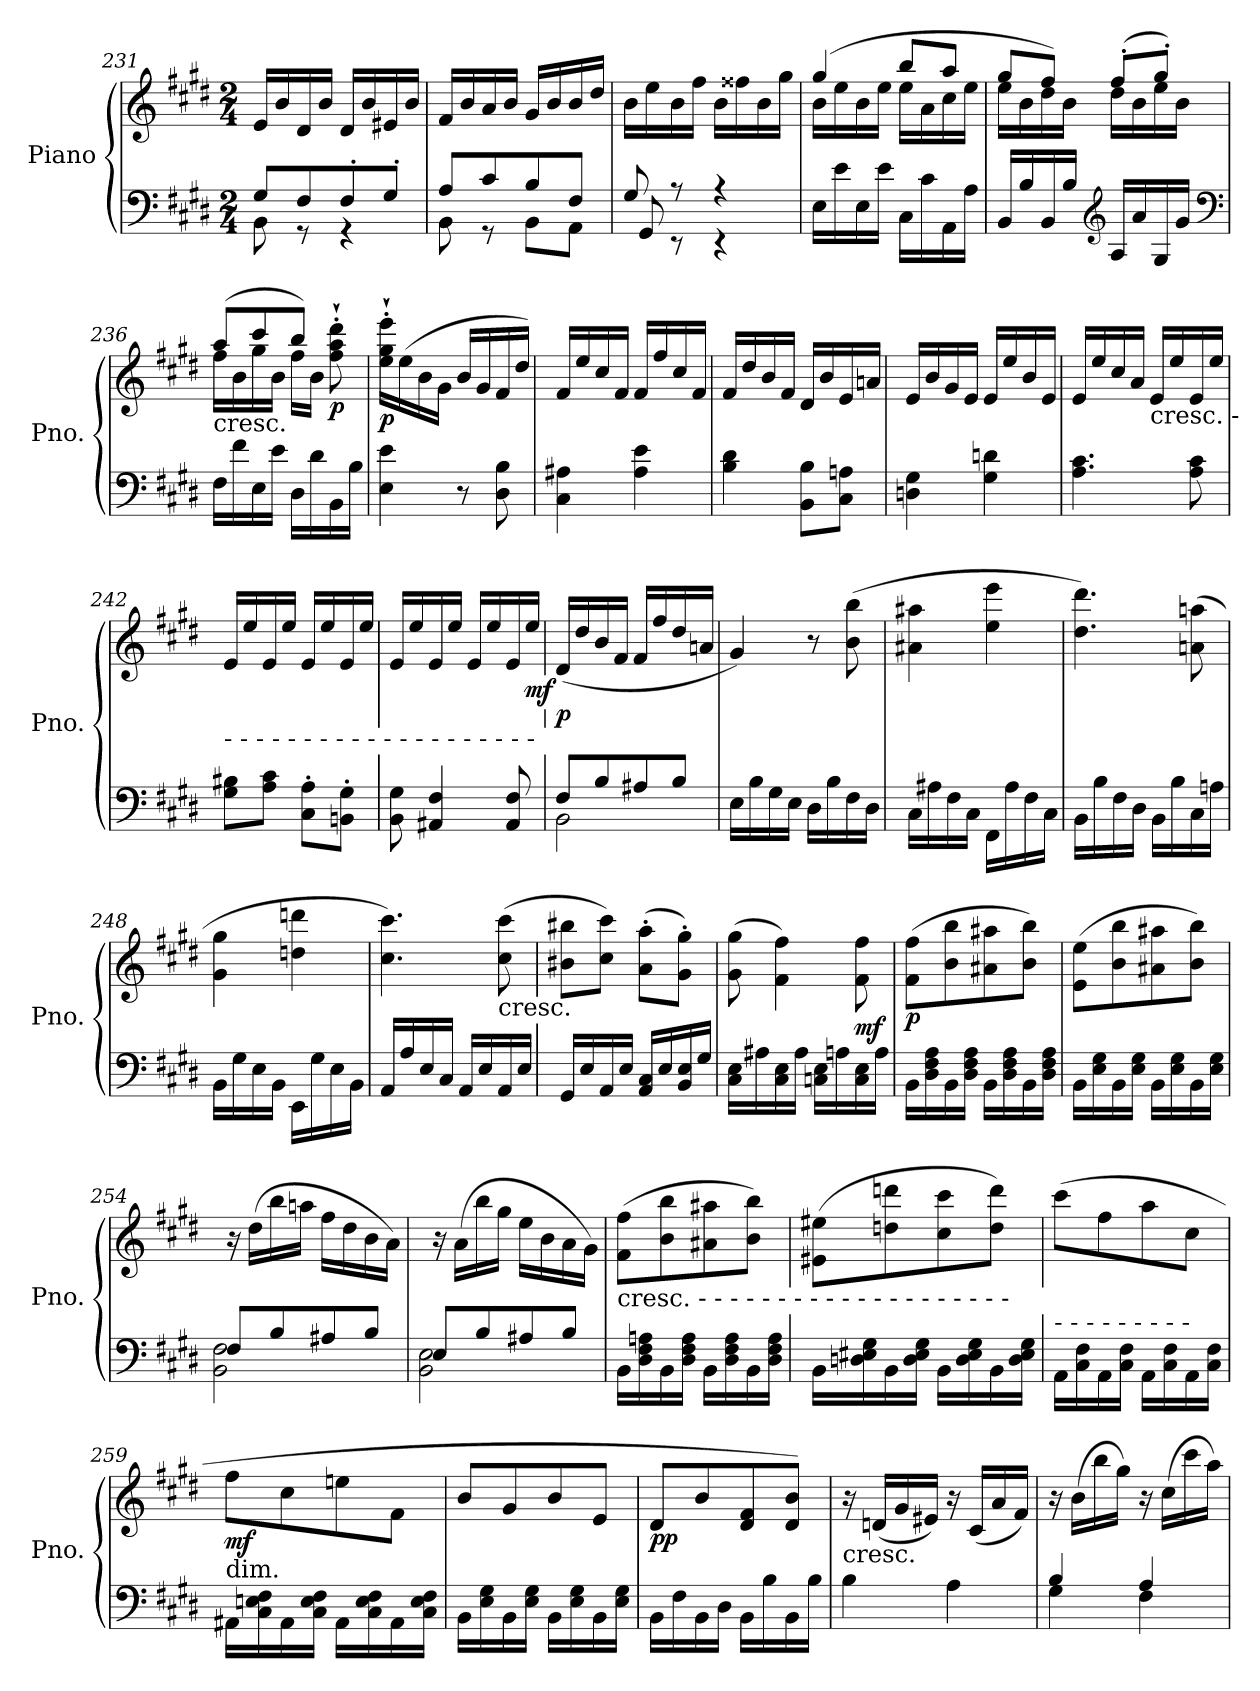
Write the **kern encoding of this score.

**kern	**kern	**dynam
*part1	*part1	*part1
*staff2	*staff1	*staff1/2
*I"Piano	*	*
*I'Pno.	*	*
*clefF4	*clefG2	*
*k[f#c#g#d#]	*k[f#c#g#d#]	*
*E:	*E:	*
*M2/4	*M2/4	*
=231	=231	=231
*^	*	*
8G#/L	8BB\	16e/LL	.
.	.	16b/	.
8F#/	8rGG	16d#/	.
.	.	16b/JJ	.
8F#'/	4rGG	16d#/LL	.
.	.	16b/	.
8G#'/J	.	16e#X/	.
.	.	16b/JJ	.
=232	=232	=232	=232
8A/L	8BB\	16f#/LL	.
.	.	16b/	.
8c#/	8rGG	16a/	.
.	.	16b/JJ	.
8B/	8BB\L	16g#/LL	.
.	.	16b/	.
8F#/J	8AA\J	16b/	.
.	.	16dd#/JJ	.
!!LO:PB:g=z
=233	=233	=233	=233
8G#/	8GG#/	16b\LL	.
.	.	16ee\	.
8r	8r	16b\	.
.	.	16ff#\JJ	.
4r	4r	16b\LL	.
.	.	16ff##X\	.
.	.	16b\	.
.	.	16gg#\JJ	.
*v	*v	*	*
!!LO:PB:g=z
=234	=234	=234
*	*^	*
16E\LL	(4gg#/	16b\LL	.
16e\	.	16ee\	.
16E\	.	16b\	.
16e\JJ	.	16ee\JJ	.
16C#\LL	8bb/L	16ee\LL	.
16c#\	.	16a\	.
16AA\	8aa/J	16cc#\	.
16A\JJ	.	16ee\JJ	.
=235	=235	=235	=235
16BB/LL	8gg#/L	16ee\LL	.
16B/	.	16b\	.
16BB/	8ff#/J)	16dd#\	.
16B/JJ	.	16b\JJ	.
*clefG2	*	*	*
16A/LL	(8ff#'/L	16dd#\LL	.
16a/	.	16b\	.
16G#/	8gg#'/J)	16ee\	.
16g#/JJ	.	16b\JJ	.
*clefF4	*	*	*
=236	=236	=236	=236
!	!LO:TX:b:t=cresc.	!	!
16F#\LL	(8aa/L	16ff#\LL	.
16f#\	.	16b\	.
16E\	8ccc#/	16gg#\	.
16e\JJ	.	16b\JJ	.
16D#\LL	8bb/J)	16ff#\LL	.
16d#\	.	16b\JJ	.
!	!	!	!LO:DY:b
16BB\	8ff#\`' 8aa\`' 8ddd#\`'	8ryy	p
16B\JJ	.	.	.
*	*v	*v	*
!!LO:PB:g=z
=237	=237	=237
!	!	!LO:DY:b
4E\ 4e\	16ee\`' 16gg#\`' 16eee\`'LL	p
.	(16ee\	.
.	16b\	.
.	16g#\JJ	.
8r	16b/LL	.
.	16g#/	.
8D#\ 8B\	16f#/	.
.	16dd#/JJ)	.
!!LO:PB:g=z
=238	=238	=238
4C#\ 4A#X\	16f#/LL	.
.	16ee/	.
.	16cc#/	.
.	16f#/JJ	.
4A#\ 4e\	16f#/LL	.
.	16ff#/	.
.	16cc#/	.
.	16f#/JJ	.
=239	=239	=239
4B\ 4d#\	16f#/LL	.
.	16dd#/	.
.	16b/	.
.	16f#/JJ	.
8BB\ 8B\L	16d#/LL	.
.	16b/	.
8C#\ 8An\J	16e/	.
.	16an/JJ	.
=240	=240	=240
4Dn\ 4G#\	16e/LL	.
.	16b/	.
.	16g#/	.
.	16e/JJ	.
4G#\ 4dn\	16e/LL	.
.	16ee/	.
.	16b/	.
.	16e/JJ	.
!!LO:PB:g=z
=241	=241	=241
4.A\ 4.c#\	16e/LL	.
.	16ee/	.
.	16cc#/	.
.	16a/JJ	.
!	!LO:TX:b:t=cresc.  -	!
.	16e/LL	.
.	16ee/	.
8A\ 8c#\	16e/	.
.	16ee/JJ	.
!!LO:PB:g=z
=242	=242	=242
!	!LO:TX:b:t=-  -  -  -  -  -  -  -  -  -  -  -  -  -  -  -  -  -  -  -	!
8G#\ 8B#X\L	16e/LL	.
.	16ee/	.
8A\ 8c#\J	16e/	.
.	16ee/JJ	.
8C#\' 8A\'L	16e/LL	.
.	16ee/	.
8BBn\' 8G#\'J	16e/	.
.	16ee/JJ	.
=243	=243	=243
8BB\ 8G#\	16e/LL	.
.	16ee/	.
4AA#X/ 4F#/	16e/	.
.	16ee/JJ	.
.	16e/LL	.
.	16ee/	.
8AA#/ 8F#/	16e/	.
!	!	!LO:DY:b
.	16ee/JJ	mf
=244	=244	=244
*^	*	*
!	!	!	!LO:DY:b
8F#/L	2BB\	(16d#/LL	p
.	.	16dd#/	.
8B/	.	16b/	.
.	.	16f#/JJ	.
8A#X/	.	16f#/LL	.
.	.	16ff#/	.
8B/J	.	16dd#/	.
.	.	16an/JJ	.
*v	*v	*	*
!!LO:PB:g=z
=245	=245	=245
16E\LL	4g#/)	.
16B\	.	.
16G#\	.	.
16E\JJ	.	.
16D#\LL	8r	.
16B\	.	.
16F#\	(8b\ 8bb\	.
16D#\JJ	.	.
=246	=246	=246
16C#\LL	4a#X\ 4aa#X\	.
16A#X\	.	.
16F#\	.	.
16C#\JJ	.	.
16FF#\LL	4ee\ 4eee\	.
16A#\	.	.
16F#\	.	.
16C#\JJ	.	.
=247	=247	=247
16BB\LL	4.dd#\ 4.ddd#\)	.
16B\	.	.
16F#\	.	.
16D#\JJ	.	.
16BB\LL	.	.
16B\	.	.
16C#\	(8an\ 8aan\	.
16An\JJ	.	.
=248	=248	=248
16BB\LL	4g#\ 4gg#\	.
16G#\	.	.
16E\	.	.
16BB\JJ	.	.
16EE\LL	4ddn\ 4dddn\	.
16G#\	.	.
16E\	.	.
16BB\JJ	.	.
!!LO:PB:g=z
=249	=249	=249
16AA/LL	4.cc#\ 4.ccc#\)	.
16A/	.	.
16E/	.	.
16C#/JJ	.	.
16AA/LL	.	.
16E/	.	.
!	!LO:TX:b:t=cresc.	!
16AA/	(8cc#\ 8ccc#\	.
16E/JJ	.	.
!!LO:PB:g=z
=250	=250	=250
16GG#/LL	8b#X\ 8bb#X\L	.
16E/	.	.
16AA/	8cc#\ 8ccc#\J)	.
16E/JJ	.	.
16AA/ 16C#/LL	(8a\' 8aa\'L	.
16E/	.	.
16BB/ 16E/	8g#\' 8gg#\'J)	.
16G#/JJ	.	.
=251	=251	=251
16C#\ 16E\LL	(8g#\ 8gg#\	.
16A#X\	.	.
16C#\ 16E\	4f#\ 4ff#\)	.
16A#\JJ	.	.
16Cn\ 16E\LL	.	.
16An\	.	.
!	!	!LO:DY:b
16C\ 16E\	8f#\ 8ff#\	mf
16A\JJ	.	.
=252	=252	=252
!	!	!LO:DY:b
16BB\LL	(8f#\ 8ff#\L	p
16D#\ 16F#\ 16A\	.	.
16BB\	8b\ 8bb\	.
16D#\ 16F#\ 16A\JJ	.	.
16BB\LL	8a#X\ 8aa#X\	.
16D#\ 16F#\ 16A\	.	.
16BB\	8b\ 8bb\J)	.
16D#\ 16F#\ 16A\JJ	.	.
!!LO:PB:g=z
=253	=253	=253
16BB\LL	(8e\ 8ee\L	.
16E\ 16G#\	.	.
16BB\	8b\ 8bb\	.
16E\ 16G#\JJ	.	.
16BB\LL	8a#X\ 8aa#X\	.
16E\ 16G#\	.	.
16BB\	8b\ 8bb\J)	.
16E\ 16G#\JJ	.	.
!!LO:PB:g=z
=254	=254	=254
*^	*	*
8F#/L	2BB\ 2F#\	16r	.
.	.	(16dd#\LL	.
8B/	.	16bb\	.
.	.	16aan\JJ	.
8A#X/	.	16ff#\LL	.
.	.	16dd#\	.
8B/J	.	16b\	.
.	.	16a\JJ)	.
=255	=255	=255	=255
8E/L	2BB\ 2E\	16r	.
.	.	(16a\LL	.
8B/	.	16bb\	.
.	.	16gg#\JJ	.
8A#X/	.	16ee\LL	.
.	.	16b\	.
8B/J	.	16a\	.
.	.	16g#\JJ)	.
*v	*v	*	*
=256	=256	=256
!	!LO:TX:b:t=cresc.  -  -  -  -  -  -  -  -  -  -  -  -  -  -  -  -  -  -  -  -	!
16BB\LL	(8f#\ 8ff#\L	.
16D#\ 16F#\ 16An\	.	.
16BB\	8b\ 8bb\	.
16D#\ 16F#\ 16A\JJ	.	.
16BB\LL	8a#X\ 8aa#X\	.
16D#\ 16F#\ 16A\	.	.
16BB\	8b\ 8bb\J)	.
16D#\ 16F#\ 16A\JJ	.	.
!!LO:PB:g=z
=257	=257	=257
16BB\LL	(8e#X\ 8ee#X\L	.
16Dn\ 16E#X\ 16G#\	.	.
16BB\	8ddn\ 8dddn\	.
16D\ 16E#\ 16G#\JJ	.	.
16BB\LL	8cc#\ 8ccc#\	.
16D\ 16E#\ 16G#\	.	.
16BB\	8dd\ 8ddd\J)	.
16D\ 16E#\ 16G#\JJ	.	.
!!LO:PB:g=z
=258	=258	=258
!	!LO:TX:b:t=-  -  -  -  -  -  -  -  -	!
16AA\LL	(8ccc#\L	.
16C#\ 16F#\	.	.
16AA\	8ff#\	.
16C#\ 16F#\JJ	.	.
16AA\LL	8aa\	.
16C#\ 16F#\	.	.
16AA\	8cc#\J	.
16C#\ 16F#\JJ	.	.
=259	=259	=259
!	!LO:TX:b:t=dim.	!
!	!	!LO:DY:b
16AA#X\LL	8ff#\L	mf
16C#\ 16En\ 16F#\	.	.
16AA#\	8cc#\	.
16C#\ 16E\ 16F#\JJ	.	.
16AA#\LL	8een\	.
16C#\ 16E\ 16F#\	.	.
16AA#\	8f#\J	.
16C#\ 16E\ 16F#\JJ	.	.
=260	=260	=260
16BB\LL	8b/L	.
16E\ 16G#\	.	.
16BB\	8g#/	.
16E\ 16G#\JJ	.	.
16BB\LL	8b/	.
16E\ 16G#\	.	.
16BB\	8e/J	.
16E\ 16G#\JJ	.	.
!!LO:PB:g=z
=261	=261	=261
!	!	!LO:DY:b
16BB\LL	8d#/L	pp
16F#\	.	.
16BB\	8b/	.
16D#\JJ	.	.
16BB\LL	8d#/ 8f#/	.
16B\	.	.
16BB\	8d#/ 8b/J)	.
16B\JJ	.	.
!!LO:PB:g=z
=262	=262	=262
!	!LO:TX:b:t=cresc.	!
4B\	16r	.
.	(16dn/LL	.
.	16g#/	.
.	16e#X/JJ)	.
4A\	16r	.
.	(16c#/LL	.
.	16a/	.
.	16f#/JJ)	.
=263	=263	=263
*^	*	*
4B/	4G#\	16r	.
.	.	(16b\LL	.
.	.	16bb\	.
.	.	16gg#\JJ)	.
4A/	4F#\	16r	.
.	.	(16cc#\LL	.
.	.	16ccc#\	.
.	.	16aa\JJ)	.
*v	*v	*	*
=	=	=
*-	*-	*-
